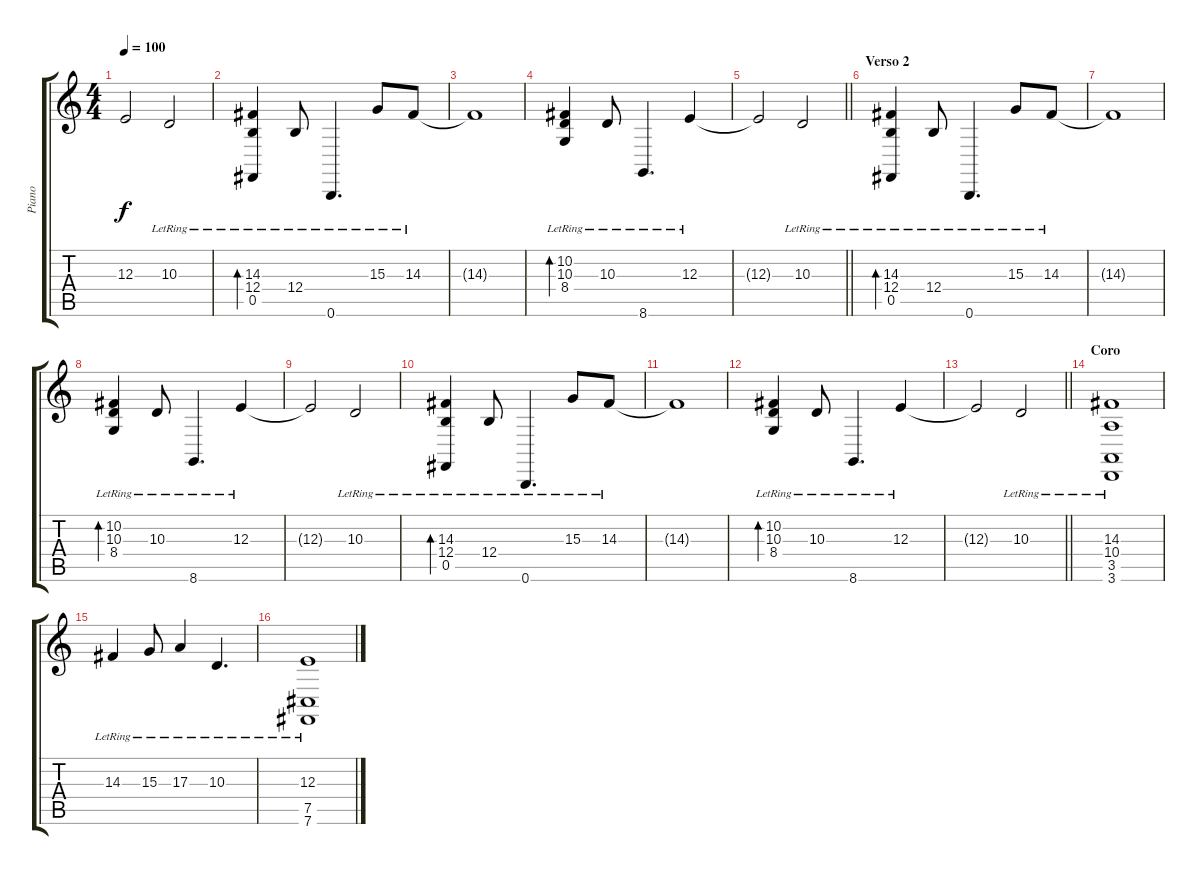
\track ("Piano " "Piano ") {instrument acousticgrandpiano}
\staff {score tabs}
\tuning (Db4 Ab3 E3 B2 Gb2 B1) {hide}
\ts (4 4)
\tempo 100
\clef g2
\ks c
12.3{t}.2{dy f} 10.3{lr}.2 |
(14.3{lr} 12.4{lr} 0.5{lr}).4{bd 240} 12.4{lr}.8 0.6{lr}.4{d} 15.3{lr}.8 14.3{lr}.8 |
14.3{t}.1 |
(10.2{lr} 10.3{lr} 8.4{lr}).4{bd 240} 10.3{lr}.8 8.6{lr}.4{d} 12.3{lr}.4 |
\barLineRight lightlight
12.3{t}.2 10.3{lr}.2 |
\section ("" "Verso 2")
(14.3{lr} 12.4{lr} 0.5{lr}).4{bd 240} 12.4{lr}.8 0.6{lr}.4{d} 15.3{lr}.8 14.3{lr}.8 |
14.3{t}.1 |
(10.2{lr} 10.3{lr} 8.4{lr}).4{bd 240} 10.3{lr}.8 8.6{lr}.4{d} 12.3{lr}.4 |
12.3{t}.2 10.3{lr}.2 |
(14.3{lr} 12.4{lr} 0.5{lr}).4{bd 240} 12.4{lr}.8 0.6{lr}.4{d} 15.3{lr}.8 14.3{lr}.8 |
14.3{t}.1 |
(10.2{lr} 10.3{lr} 8.4{lr}).4{bd 240} 10.3{lr}.8 8.6{lr}.4{d} 12.3{lr}.4 |
\barLineRight lightlight
12.3{t}.2 10.3{lr}.2 |
\section ("" "Coro ")
(14.3{lr} 10.4{lr} 3.5{lr} 3.6{lr}).1 |
14.3{lr}.4 15.3{lr}.8 17.3{lr}.4 10.3{lr}.4{d} |
(12.3{lr} 7.5{lr} 7.6{lr}).1
